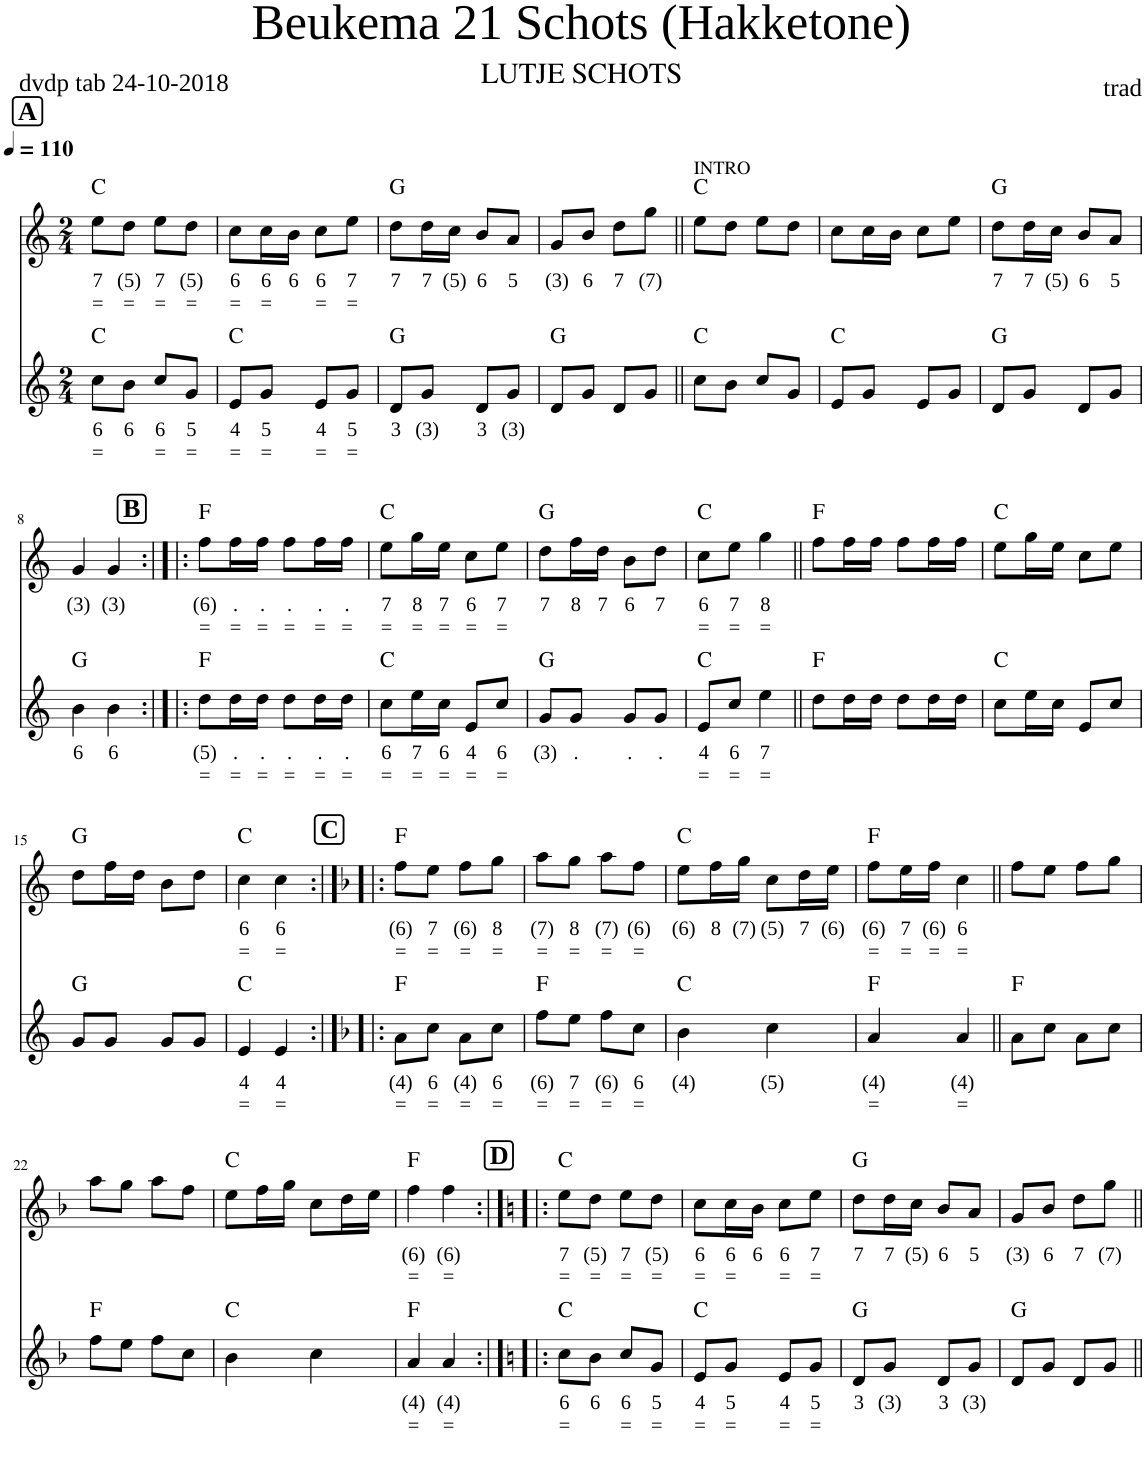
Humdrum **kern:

**kern	**text	**text	**kern	**text	**text	**harte
*part2	*part2	*part2	*part1	*part1	*part1	*part1
*staff2	*staff2	*staff2	*staff1	*staff1	*staff1	*
*I"Voice	*	*	*I"Voice	*	*	*
*clefG2	*	*	*clefG2	*	*	*
*k[]	*	*	*k[]	*	*	*
*M2/4	*	*	*M2/4	*	*	*
*MM110	*	*	*MM110	*	*	*
!!LO:REH:place=s1:a:B:cj:fs=14:t=A
=1	=1	=1	=1	=1	=1	=1
!	!LO:LY:b	!LO:LY:b	!	!LO:LY:b	!LO:LY:b	!
8cc\L	6	=	8ee\L	7	=	C:maj
!	!LO:LY:b	!	!	!LO:LY:b	!LO:LY:b	!
8b\J	6	.	8dd\J	(5)	=	.
!	!LO:LY:b	!LO:LY:b	!	!LO:LY:b	!LO:LY:b	!
8cc/L	6	=	8ee\L	7	=	.
!	!LO:LY:b	!LO:LY:b	!	!LO:LY:b	!LO:LY:b	!
8g/J	5	=	8dd\J	(5)	=	.
=2	=2	=2	=2	=2	=2	=2
!	!LO:LY:b	!LO:LY:b	!	!LO:LY:b	!LO:LY:b	!
8e/L	4	=	8cc\L	6	=	.
!	!LO:LY:b	!LO:LY:b	!	!LO:LY:b	!LO:LY:b	!
8g/J	5	=	16cc\L	6	=	.
!	!	!	!	!LO:LY:b	!	!
.	.	.	16b\JJ	6	.	.
!	!LO:LY:b	!LO:LY:b	!	!LO:LY:b	!LO:LY:b	!
8e/L	4	=	8cc\L	6	=	.
!	!LO:LY:b	!LO:LY:b	!	!LO:LY:b	!LO:LY:b	!
8g/J	5	=	8ee\J	7	=	.
=3	=3	=3	=3	=3	=3	=3
!	!LO:LY:b	!	!	!LO:LY:b	!	!
8d/L	3	.	8dd\L	7	.	G:maj
!	!LO:LY:b	!	!	!LO:LY:b	!	!
8g/J	(3)	.	16dd\L	7	.	.
!	!	!	!	!LO:LY:b	!	!
.	.	.	16cc\JJ	(5)	.	.
!	!LO:LY:b	!	!	!LO:LY:b	!	!
8d/L	3	.	8b/L	6	.	.
!	!LO:LY:b	!	!	!LO:LY:b	!	!
8g/J	(3)	.	8a/J	5	.	.
=4	=4	=4	=4	=4	=4	=4
!	!	!	!	!LO:LY:b	!	!
8d/L	.	.	8g/L	(3)	.	.
!	!	!	!	!LO:LY:b	!	!
8g/J	.	.	8b/J	6	.	.
!	!	!	!	!LO:LY:b	!	!
8d/L	.	.	8dd\L	7	.	.
!	!	!	!	!LO:LY:b	!	!
8g/J	.	.	8gg\J	(7)	.	.
=5||	=5||	=5||	=5||	=5||	=5||	=5||
!	!	!	!LO:TX:a:t=INTRO	!	!	!
8cc\L	.	.	8ee\L	.	.	C:maj
8b\J	.	.	8dd\J	.	.	.
8cc/L	.	.	8ee\L	.	.	.
8g/J	.	.	8dd\J	.	.	.
=6	=6	=6	=6	=6	=6	=6
8e/L	.	.	8cc\L	.	.	.
8g/J	.	.	16cc\L	.	.	.
.	.	.	16b\JJ	.	.	.
8e/L	.	.	8cc\L	.	.	.
8g/J	.	.	8ee\J	.	.	.
=7	=7	=7	=7	=7	=7	=7
!	!	!	!	!LO:LY:b	!	!
8d/L	.	.	8dd\L	7	.	G:maj
!	!	!	!	!LO:LY:b	!	!
8g/J	.	.	16dd\L	7	.	.
!	!	!	!	!LO:LY:b	!	!
.	.	.	16cc\JJ	(5)	.	.
!	!	!	!	!LO:LY:b	!	!
8d/L	.	.	8b/L	6	.	.
!	!	!	!	!LO:LY:b	!	!
8g/J	.	.	8a/J	5	.	.
!!LO:LB:g=z
=8	=8	=8	=8	=8	=8	=8
!	!LO:LY:b	!	!	!LO:LY:b	!	!
4b\	6	.	4g/	(3)	.	.
!	!LO:LY:b	!	!	!LO:LY:b	!	!
4b\	6	.	4g/	(3)	.	.
!!LO:REH:place=s1:a:B:cj:fs=14:t=B
=9:|!|:	=9:|!|:	=9:|!|:	=9:|!|:	=9:|!|:	=9:|!|:	=9:|!|:
!	!LO:LY:b	!LO:LY:b	!	!LO:LY:b	!LO:LY:b	!
8dd\L	(5)	=	8ff\L	(6)	=	F:maj
!	!LO:LY:b	!LO:LY:b	!	!LO:LY:b	!LO:LY:b	!
16dd\L	.	=	16ff\L	.	=	.
!	!LO:LY:b	!LO:LY:b	!	!LO:LY:b	!LO:LY:b	!
16dd\JJ	.	=	16ff\JJ	.	=	.
!	!LO:LY:b	!LO:LY:b	!	!LO:LY:b	!LO:LY:b	!
8dd\L	.	=	8ff\L	.	=	.
!	!LO:LY:b	!LO:LY:b	!	!LO:LY:b	!LO:LY:b	!
16dd\L	.	=	16ff\L	.	=	.
!	!LO:LY:b	!LO:LY:b	!	!LO:LY:b	!LO:LY:b	!
16dd\JJ	.	=	16ff\JJ	.	=	.
=10	=10	=10	=10	=10	=10	=10
!	!LO:LY:b	!LO:LY:b	!	!LO:LY:b	!LO:LY:b	!
8cc\L	6	=	8ee\L	7	=	C:maj
!	!LO:LY:b	!LO:LY:b	!	!LO:LY:b	!LO:LY:b	!
16ee\L	7	=	16gg\L	8	=	.
!	!LO:LY:b	!LO:LY:b	!	!LO:LY:b	!LO:LY:b	!
16cc\JJ	6	=	16ee\JJ	7	=	.
!	!LO:LY:b	!LO:LY:b	!	!LO:LY:b	!LO:LY:b	!
8e/L	4	=	8cc\L	6	=	.
!	!LO:LY:b	!LO:LY:b	!	!LO:LY:b	!LO:LY:b	!
8cc/J	6	=	8ee\J	7	=	.
=11	=11	=11	=11	=11	=11	=11
!	!LO:LY:b	!	!	!LO:LY:b	!	!
8g/L	(3)	.	8dd\L	7	.	G:maj
!	!LO:LY:b	!	!	!LO:LY:b	!	!
8g/J	.	.	16ff\L	8	.	.
!	!	!	!	!LO:LY:b	!	!
.	.	.	16dd\JJ	7	.	.
!	!LO:LY:b	!	!	!LO:LY:b	!	!
8g/L	.	.	8b\L	6	.	.
!	!LO:LY:b	!	!	!LO:LY:b	!	!
8g/J	.	.	8dd\J	7	.	.
=12	=12	=12	=12	=12	=12	=12
!	!LO:LY:b	!LO:LY:b	!	!LO:LY:b	!LO:LY:b	!
8e/L	4	=	8cc\L	6	=	C:maj
!	!LO:LY:b	!LO:LY:b	!	!LO:LY:b	!LO:LY:b	!
8cc/J	6	=	8ee\J	7	=	.
!	!LO:LY:b	!LO:LY:b	!	!LO:LY:b	!LO:LY:b	!
4ee\	7	=	4gg\	8	=	.
=13||	=13||	=13||	=13||	=13||	=13||	=13||
8dd\L	.	.	8ff\L	.	.	F:maj
16dd\L	.	.	16ff\L	.	.	.
16dd\JJ	.	.	16ff\JJ	.	.	.
8dd\L	.	.	8ff\L	.	.	.
16dd\L	.	.	16ff\L	.	.	.
16dd\JJ	.	.	16ff\JJ	.	.	.
=14	=14	=14	=14	=14	=14	=14
8cc\L	.	.	8ee\L	.	.	C:maj
16ee\L	.	.	16gg\L	.	.	.
16cc\JJ	.	.	16ee\JJ	.	.	.
8e/L	.	.	8cc\L	.	.	.
8cc/J	.	.	8ee\J	.	.	.
!!LO:LB:g=z
=15	=15	=15	=15	=15	=15	=15
8g/L	.	.	8dd\L	.	.	G:maj
8g/J	.	.	16ff\L	.	.	.
.	.	.	16dd\JJ	.	.	.
8g/L	.	.	8b\L	.	.	.
8g/J	.	.	8dd\J	.	.	.
=16	=16	=16	=16	=16	=16	=16
!	!LO:LY:b	!LO:LY:b	!	!LO:LY:b	!LO:LY:b	!
4e/	4	=	4cc\	6	=	C:maj
!	!LO:LY:b	!LO:LY:b	!	!LO:LY:b	!LO:LY:b	!
4e/	4	=	4cc\	6	=	.
!!LO:REH:place=s1:a:B:cj:fs=14:t=C
=17:|!|:	=17:|!|:	=17:|!|:	=17:|!|:	=17:|!|:	=17:|!|:	=17:|!|:
*k[b-]	*	*	*k[b-]	*	*	*
!	!LO:LY:b	!LO:LY:b	!	!LO:LY:b	!LO:LY:b	!
8a\L	(4)	=	8ff\L	(6)	=	F:maj
!	!LO:LY:b	!LO:LY:b	!	!LO:LY:b	!LO:LY:b	!
8cc\J	6	=	8ee\J	7	=	.
!	!LO:LY:b	!LO:LY:b	!	!LO:LY:b	!LO:LY:b	!
8a\L	(4)	=	8ff\L	(6)	=	.
!	!LO:LY:b	!LO:LY:b	!	!LO:LY:b	!LO:LY:b	!
8cc\J	6	=	8gg\J	8	=	.
=18	=18	=18	=18	=18	=18	=18
!	!LO:LY:b	!LO:LY:b	!	!LO:LY:b	!LO:LY:b	!
8ff\L	(6)	=	8aa\L	(7)	=	.
!	!LO:LY:b	!LO:LY:b	!	!LO:LY:b	!LO:LY:b	!
8ee\J	7	=	8gg\J	8	=	.
!	!LO:LY:b	!LO:LY:b	!	!LO:LY:b	!LO:LY:b	!
8ff\L	(6)	=	8aa\L	(7)	=	.
!	!LO:LY:b	!LO:LY:b	!	!LO:LY:b	!LO:LY:b	!
8cc\J	6	=	8ff\J	(6)	=	.
=19	=19	=19	=19	=19	=19	=19
!	!LO:LY:b	!	!	!LO:LY:b	!	!
4b-\	(4)	.	8ee\L	(6)	.	C:maj
!	!	!	!	!LO:LY:b	!	!
.	.	.	16ff\L	8	.	.
!	!	!	!	!LO:LY:b	!	!
.	.	.	16gg\JJ	(7)	.	.
!	!LO:LY:b	!	!	!LO:LY:b	!	!
4cc\	(5)	.	8cc\L	(5)	.	.
!	!	!	!	!LO:LY:b	!	!
.	.	.	16dd\L	7	.	.
!	!	!	!	!LO:LY:b	!	!
.	.	.	16ee\JJ	(6)	.	.
=20	=20	=20	=20	=20	=20	=20
!	!LO:LY:b	!LO:LY:b	!	!LO:LY:b	!LO:LY:b	!
4a/	(4)	=	8ff\L	(6)	=	F:maj
!	!	!	!	!LO:LY:b	!LO:LY:b	!
.	.	.	16ee\L	7	=	.
!	!	!	!	!LO:LY:b	!LO:LY:b	!
.	.	.	16ff\JJ	(6)	=	.
!	!LO:LY:b	!LO:LY:b	!	!LO:LY:b	!LO:LY:b	!
4a/	(4)	=	4cc\	6	=	.
=21||	=21||	=21||	=21||	=21||	=21||	=21||
8a\L	.	.	8ff\L	.	.	.
8cc\J	.	.	8ee\J	.	.	.
8a\L	.	.	8ff\L	.	.	.
8cc\J	.	.	8gg\J	.	.	.
!!LO:LB:g=z
=22	=22	=22	=22	=22	=22	=22
8ff\L	.	.	8aa\L	.	.	.
8ee\J	.	.	8gg\J	.	.	.
8ff\L	.	.	8aa\L	.	.	.
8cc\J	.	.	8ff\J	.	.	.
=23	=23	=23	=23	=23	=23	=23
4b-\	.	.	8ee\L	.	.	C:maj
.	.	.	16ff\L	.	.	.
.	.	.	16gg\JJ	.	.	.
4cc\	.	.	8cc\L	.	.	.
.	.	.	16dd\L	.	.	.
.	.	.	16ee\JJ	.	.	.
=24	=24	=24	=24	=24	=24	=24
!	!LO:LY:b	!LO:LY:b	!	!LO:LY:b	!LO:LY:b	!
4a/	(4)	=	4ff\	(6)	=	F:maj
!	!LO:LY:b	!LO:LY:b	!	!LO:LY:b	!LO:LY:b	!
4a/	(4)	=	4ff\	(6)	=	.
!!LO:REH:place=s1:a:B:cj:fs=14:t=D
=25:|!|:	=25:|!|:	=25:|!|:	=25:|!|:	=25:|!|:	=25:|!|:	=25:|!|:
*k[]	*	*	*k[]	*	*	*
!	!LO:LY:b	!LO:LY:b	!	!LO:LY:b	!LO:LY:b	!
8cc\L	6	=	8ee\L	7	=	C:maj
!	!LO:LY:b	!	!	!LO:LY:b	!LO:LY:b	!
8b\J	6	.	8dd\J	(5)	=	.
!	!LO:LY:b	!LO:LY:b	!	!LO:LY:b	!LO:LY:b	!
8cc/L	6	=	8ee\L	7	=	.
!	!LO:LY:b	!LO:LY:b	!	!LO:LY:b	!LO:LY:b	!
8g/J	5	=	8dd\J	(5)	=	.
=26	=26	=26	=26	=26	=26	=26
!	!LO:LY:b	!LO:LY:b	!	!LO:LY:b	!LO:LY:b	!
8e/L	4	=	8cc\L	6	=	.
!	!LO:LY:b	!LO:LY:b	!	!LO:LY:b	!LO:LY:b	!
8g/J	5	=	16cc\L	6	=	.
!	!	!	!	!LO:LY:b	!	!
.	.	.	16b\JJ	6	.	.
!	!LO:LY:b	!LO:LY:b	!	!LO:LY:b	!LO:LY:b	!
8e/L	4	=	8cc\L	6	=	.
!	!LO:LY:b	!LO:LY:b	!	!LO:LY:b	!LO:LY:b	!
8g/J	5	=	8ee\J	7	=	.
=27	=27	=27	=27	=27	=27	=27
!	!LO:LY:b	!	!	!LO:LY:b	!	!
8d/L	3	.	8dd\L	7	.	G:maj
!	!LO:LY:b	!	!	!LO:LY:b	!	!
8g/J	(3)	.	16dd\L	7	.	.
!	!	!	!	!LO:LY:b	!	!
.	.	.	16cc\JJ	(5)	.	.
!	!LO:LY:b	!	!	!LO:LY:b	!	!
8d/L	3	.	8b/L	6	.	.
!	!LO:LY:b	!	!	!LO:LY:b	!	!
8g/J	(3)	.	8a/J	5	.	.
=28	=28	=28	=28	=28	=28	=28
!	!	!	!	!LO:LY:b	!	!
8d/L	.	.	8g/L	(3)	.	.
!	!	!	!	!LO:LY:b	!	!
8g/J	.	.	8b/J	6	.	.
!	!	!	!	!LO:LY:b	!	!
8d/L	.	.	8dd\L	7	.	.
!	!	!	!	!LO:LY:b	!	!
8g/J	.	.	8gg\J	(7)	.	.
=||	=||	=||	=||	=||	=||	=||
*-	*-	*-	*-	*-	*-	*-
